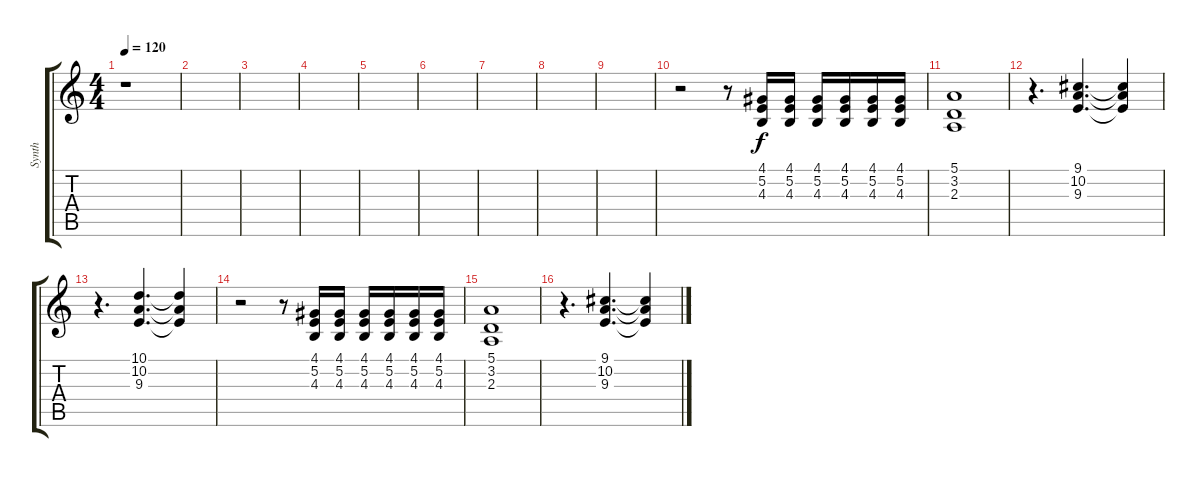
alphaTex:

\track ("Synth" "Synth") {instrument lead2sawtooth}
\staff {score tabs}
\tuning (E4 B3 G3 D3 A2 E2) {hide}
\ts (4 4)
\tempo 120
\clef g2
\ks c
r.1{dy mf} |
|
|
|
|
|
|
|
|
r.2 r.8 (4.1 5.2 4.3).16{dy f} (4.1 5.2 4.3).16 (4.1 5.2 4.3).16 (4.1 5.2 4.3).16 (4.1 5.2 4.3).16 (4.1 5.2 4.3).16 |
(5.1 3.2 2.3).1 |
r.4{d} (9.1 10.2 9.3).4{d} (9.1{t} 10.2{t} 9.3{t}).4 |
r.4{d} (10.1 10.2 9.3).4{d} (10.1{t} 10.2{t} 9.3{t}).4 |
r.2 r.8 (4.1 5.2 4.3).16 (4.1 5.2 4.3).16 (4.1 5.2 4.3).16 (4.1 5.2 4.3).16 (4.1 5.2 4.3).16 (4.1 5.2 4.3).16 |
(5.1 3.2 2.3).1 |
r.4{d} (9.1 10.2 9.3).4{d} (9.1{t} 10.2{t} 9.3{t}).4
